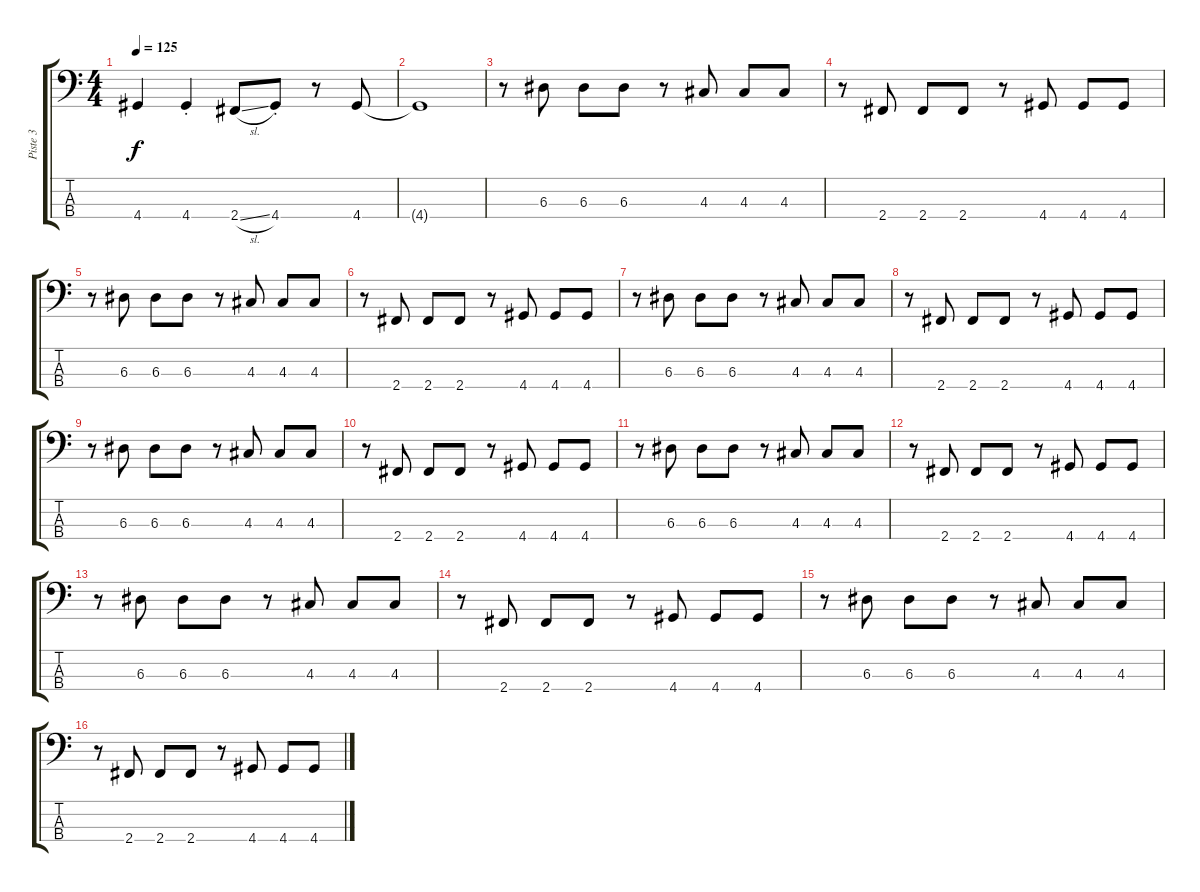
\track ("Piste 3" "Piste 3") {instrument electricbassfinger}
\staff {score tabs}
\tuning (G2 D2 A1 E1) {hide}
\ts (4 4)
\tempo 125
\clef f4
\ks c
4.4.4{dy f} 4.4{st}.4 2.4{sl}.8 4.4{st}.8 r.8 4.4.8 |
4.4{t}.1 |
r.8 6.3.8 6.3.8 6.3.8 r.8 4.3.8 4.3.8 4.3.8 |
r.8 2.4.8 2.4.8 2.4.8 r.8 4.4.8 4.4.8 4.4.8 |
r.8 6.3.8 6.3.8 6.3.8 r.8 4.3.8 4.3.8 4.3.8 |
r.8 2.4.8 2.4.8 2.4.8 r.8 4.4.8 4.4.8 4.4.8 |
r.8 6.3.8 6.3.8 6.3.8 r.8 4.3.8 4.3.8 4.3.8 |
r.8 2.4.8 2.4.8 2.4.8 r.8 4.4.8 4.4.8 4.4.8 |
r.8 6.3.8 6.3.8 6.3.8 r.8 4.3.8 4.3.8 4.3.8 |
r.8 2.4.8 2.4.8 2.4.8 r.8 4.4.8 4.4.8 4.4.8 |
r.8 6.3.8 6.3.8 6.3.8 r.8 4.3.8 4.3.8 4.3.8 |
r.8 2.4.8 2.4.8 2.4.8 r.8 4.4.8 4.4.8 4.4.8 |
r.8 6.3.8 6.3.8 6.3.8 r.8 4.3.8 4.3.8 4.3.8 |
r.8 2.4.8 2.4.8 2.4.8 r.8 4.4.8 4.4.8 4.4.8 |
r.8 6.3.8 6.3.8 6.3.8 r.8 4.3.8 4.3.8 4.3.8 |
r.8 2.4.8 2.4.8 2.4.8 r.8 4.4.8 4.4.8 4.4.8
